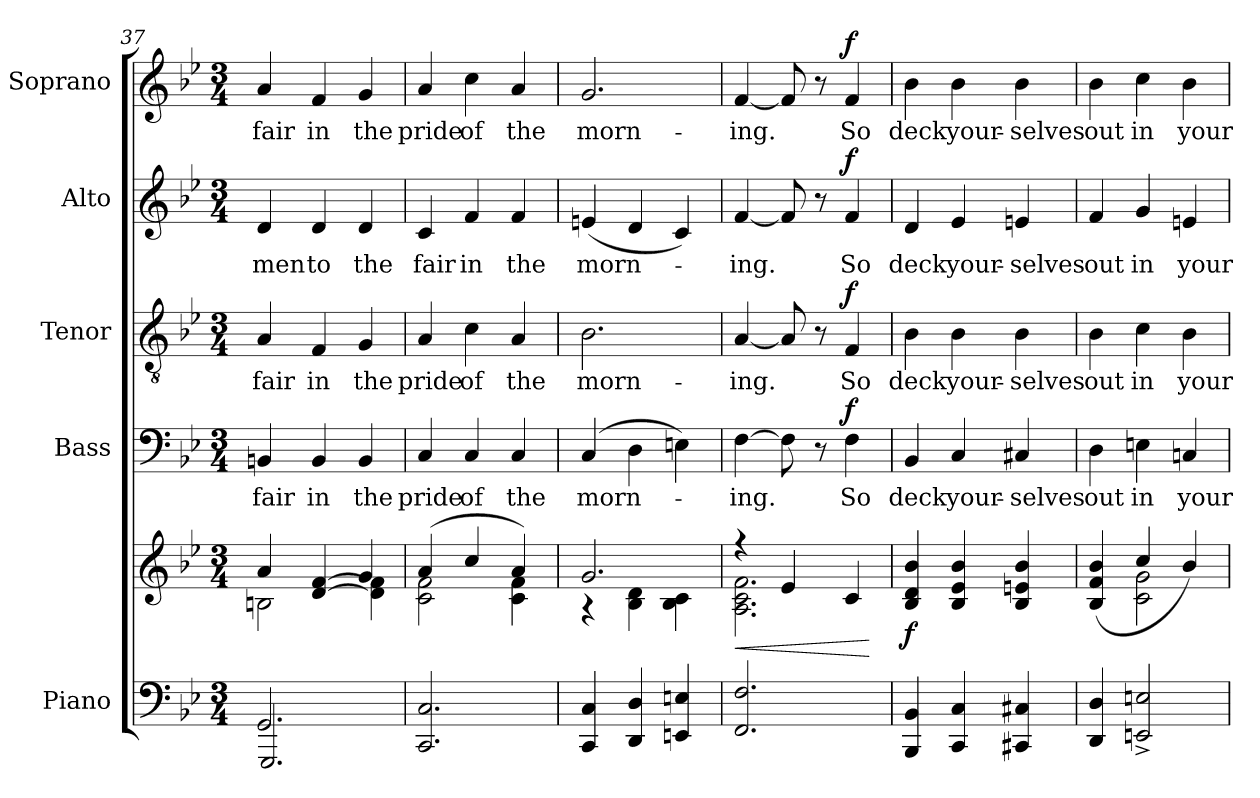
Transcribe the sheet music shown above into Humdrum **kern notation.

**kern	**kern	**dynam	**kern	**text	**dynam	**kern	**text	**dynam	**kern	**text	**dynam	**kern	**text	**dynam
*part5	*part5	*part5	*part4	*part4	*part4	*part3	*part3	*part3	*part2	*part2	*part2	*part1	*part1	*part1
*staff6	*staff5	*staff5/6	*staff4	*staff4	*staff4	*staff3	*staff3	*staff3	*staff2	*staff2	*staff2	*staff1	*staff1	*staff1
*I"Piano	*	*	*I"Bass	*	*	*I"Tenor	*	*	*I"Alto	*	*	*I"Soprano	*	*
*I'Pno.	*	*	*I'B.	*	*	*I'T.	*	*	*I'A.	*	*	*I'S.	*	*
*clefF4	*clefG2	*	*clefF4	*	*	*clefGv2	*	*	*clefG2	*	*	*clefG2	*	*
*	*	*	*	*	*	*ITrd7c12	*	*	*	*	*	*	*	*
*k[b-e-]	*k[b-e-]	*	*k[b-e-]	*	*	*k[b-e-]	*	*	*k[b-e-]	*	*	*k[b-e-]	*	*
*B-:	*B-:	*	*B-:	*	*	*B-:	*	*	*B-:	*	*	*B-:	*	*
*M3/4	*M3/4	*	*M3/4	*	*	*M3/4	*	*	*M3/4	*	*	*M3/4	*	*
=37	=37	=37	=37	=37	=37	=37	=37	=37	=37	=37	=37	=37	=37	=37
*^	*^	*	*	*	*	*	*	*	*	*	*	*	*	*
!	!	!	!	!	!	!LO:LY:b:color=#000000	!	!	!	!	!	!	!	!	!	!
!	!	!	!	!	!	!	!	!	!LO:LY:b:color=#000000	!	!	!	!	!	!	!
!	!	!	!	!	!	!	!	!	!	!	!	!LO:LY:b:color=#000000	!	!	!	!
!	!	!	!	!	!	!	!	!	!	!	!	!	!	!	!LO:LY:b:color=#000000	!
2.GGi/	2.GGGi/	4ai/	2Bni\	.	4BBni/	fair	.	4AAi/	fair	.	4di/	men	.	4ai/	fair	.
!	!	!	!	!	!	!LO:LY:b:color=#000000	!	!	!	!	!	!	!	!	!	!
!	!	!	!	!	!	!	!	!	!LO:LY:b:color=#000000	!	!	!	!	!	!	!
!	!	!	!	!	!	!	!	!	!	!	!	!LO:LY:b:color=#000000	!	!	!	!
!	!	!	!	!	!	!	!	!	!	!	!	!	!	!	!LO:LY:b:color=#000000	!
.	.	[>4di/ [>4fi	.	.	4BBi/	in	.	4FFi/	in	.	4di/	to	.	4fi/	in	.
!	!	!	!	!	!	!LO:LY:b:color=#000000	!	!	!	!	!	!	!	!	!	!
!	!	!	!	!	!	!	!	!	!LO:LY:b:color=#000000	!	!	!	!	!	!	!
!	!	!	!	!	!	!	!	!	!	!	!	!LO:LY:b:color=#000000	!	!	!	!
!	!	!	!	!	!	!	!	!	!	!	!	!	!	!	!LO:LY:b:color=#000000	!
.	.	4gi/	4di\] 4fi]	.	4BBi/	the	.	4GGi/	the	.	4di/	the	.	4gi/	the	.
*v	*v	*	*	*	*	*	*	*	*	*	*	*	*	*	*	*
=38	=38	=38	=38	=38	=38	=38	=38	=38	=38	=38	=38	=38	=38	=38	=38
!	!	!	!	!	!LO:LY:b:color=#000000	!	!	!	!	!	!	!	!	!	!
!	!	!	!	!	!	!	!	!LO:LY:b:color=#000000	!	!	!	!	!	!	!
!	!	!	!	!	!	!	!	!	!	!	!LO:LY:b:color=#000000	!	!	!	!
!	!	!	!	!	!	!	!	!	!	!	!	!	!	!LO:LY:b:color=#000000	!
2.CCi/ 2.Ci	(4ai/	2ci\ 2fi	.	4Ci/	pride	.	4AAi/	pride	.	4ci/	fair	.	4ai/	pride	.
!	!	!	!	!	!LO:LY:b:color=#000000	!	!	!	!	!	!	!	!	!	!
!	!	!	!	!	!	!	!	!LO:LY:b:color=#000000	!	!	!	!	!	!	!
!	!	!	!	!	!	!	!	!	!	!	!LO:LY:b:color=#000000	!	!	!	!
!	!	!	!	!	!	!	!	!	!	!	!	!	!	!LO:LY:b:color=#000000	!
.	4cci/	.	.	4Ci/	of	.	4Ci\	of	.	4fi/	in	.	4cci\	of	.
!	!	!	!	!	!LO:LY:b:color=#000000	!	!	!	!	!	!	!	!	!	!
!	!	!	!	!	!	!	!	!LO:LY:b:color=#000000	!	!	!	!	!	!	!
!	!	!	!	!	!	!	!	!	!	!	!LO:LY:b:color=#000000	!	!	!	!
!	!	!	!	!	!	!	!	!	!	!	!	!	!	!LO:LY:b:color=#000000	!
.	4ai/)	4ci\ 4fi	.	4Ci/	the	.	4AAi/	the	.	4fi/	the	.	4ai/	the	.
=39	=39	=39	=39	=39	=39	=39	=39	=39	=39	=39	=39	=39	=39	=39	=39
!	!	!	!	!	!LO:LY:b:color=#000000	!	!	!	!	!	!	!	!	!	!
!	!	!	!	!	!	!	!	!LO:LY:b:color=#000000	!	!	!	!	!	!	!
!	!	!	!	!	!	!	!	!	!	!	!LO:LY:b:color=#000000	!	!	!	!
!	!	!	!	!	!	!	!	!	!	!	!	!	!	!LO:LY:b:color=#000000	!
4CCi/ 4Ci	2.gi/	4r	.	(4Ci/	morn-	.	2.BB-i\	morn-	.	(4eni/	morn-	.	2.gi/	morn-	.
4DDi/ 4Di	.	4B-i\ 4di	.	4Di\	.	.	.	.	.	4di/	.	.	.	.	.
4EEni/ 4Eni	.	4B-i\ 4ci	.	4Eni\)	.	.	.	.	.	4ci/)	.	.	.	.	.
!!LO:LB:g=z
=40	=40	=40	=40	=40	=40	=40	=40	=40	=40	=40	=40	=40	=40	=40	=40
!	!	!	!LO:HP:b	!	!	!	!	!	!	!	!	!	!	!	!
!	!	!	!	!	!LO:LY:b:color=#000000	!	!	!	!	!	!	!	!	!	!
!	!	!	!	!	!	!	!	!LO:LY:b:color=#000000	!	!	!	!	!	!	!
!	!	!	!	!	!	!	!	!	!	!	!LO:LY:b:color=#000000	!	!	!	!
!	!	!	!	!	!	!	!	!	!	!	!	!	!	!LO:LY:b:color=#000000	!
2.FFi/ 2.Fi	4r	2.Ai\ 2.ci 2.fi	<	[>4Fi\	-ing.	.	[<4AAi/	-ing.	.	[<4fi/	-ing.	.	[<4fi/	-ing.	.
.	4e-i/	.	.	8Fi\]	.	.	8AAi/]	.	.	8fi/]	.	.	8fi/]	.	.
.	.	.	.	8r	.	.	8r	.	.	8r	.	.	8r	.	.
!	!	!	!	!	!LO:LY:b:color=#000000	!	!	!	!	!	!	!	!	!	!
!	!	!	!	!	!	!	!	!LO:LY:b:color=#000000	!	!	!	!	!	!	!
!	!	!	!	!	!	!	!	!	!	!	!LO:LY:b:color=#000000	!	!	!	!
!	!	!	!	!	!	!	!	!	!	!	!	!	!	!LO:LY:b:color=#000000	!
.	4ci/	.	.	4Fi\	So	f	4FFi/	So	f	4fi/	So	f	4fi/	So	f
*	*v	*v	*	*	*	*	*	*	*	*	*	*	*	*	*
.	.	[	.	.	.	.	.	.	.	.	.	.	.	.
=41	=41	=41	=41	=41	=41	=41	=41	=41	=41	=41	=41	=41	=41	=41
!	!	!	!	!LO:LY:b:color=#000000	!	!	!	!	!	!	!	!	!	!
!	!	!	!	!	!	!	!LO:LY:b:color=#000000	!	!	!	!	!	!	!
!	!	!	!	!	!	!	!	!	!	!LO:LY:b:color=#000000	!	!	!	!
!	!	!	!	!	!	!	!	!	!	!	!	!	!LO:LY:b:color=#000000	!
4BBB-i/ 4BB-i	4B-i/ 4di 4b-i	f	4BB-i/	deck	.	4BB-i\	deck	.	4di/	deck	.	4b-i\	deck	.
!	!	!	!	!LO:LY:b:color=#000000	!	!	!	!	!	!	!	!	!	!
!	!	!	!	!	!	!	!LO:LY:b:color=#000000	!	!	!	!	!	!	!
!	!	!	!	!	!	!	!	!	!	!LO:LY:b:color=#000000	!	!	!	!
!	!	!	!	!	!	!	!	!	!	!	!	!	!LO:LY:b:color=#000000	!
4CCi/ 4Ci	4B-i/ 4e-i 4b-i	.	4Ci/	your-	.	4BB-i\	your-	.	4e-i/	your-	.	4b-i\	your-	.
!	!	!	!	!LO:LY:b:color=#000000	!	!	!	!	!	!	!	!	!	!
!	!	!	!	!	!	!	!LO:LY:b:color=#000000	!	!	!	!	!	!	!
!	!	!	!	!	!	!	!	!	!	!LO:LY:b:color=#000000	!	!	!	!
!	!	!	!	!	!	!	!	!	!	!	!	!	!LO:LY:b:color=#000000	!
4CC#Xi/ 4C#Xi	4B-i/ 4eni 4b-i	.	4C#Xi/	-selves	.	4BB-i\	-selves	.	4eni/	-selves	.	4b-i\	-selves	.
=42	=42	=42	=42	=42	=42	=42	=42	=42	=42	=42	=42	=42	=42	=42
*	*^	*	*	*	*	*	*	*	*	*	*	*	*	*
!	!	!	!	!	!LO:LY:b:color=#000000	!	!	!	!	!	!	!	!	!	!
!	!	!	!	!	!	!	!	!LO:LY:b:color=#000000	!	!	!	!	!	!	!
!	!	!	!	!	!	!	!	!	!	!	!LO:LY:b:color=#000000	!	!	!	!
!	!	!	!	!	!	!	!	!	!	!	!	!	!	!LO:LY:b:color=#000000	!
4DDi/ 4Di	(4B-i/ 4fi 4b-i	4ryy	.	4Di\	out	.	4BB-i\	out	.	4fi/	out	.	4b-i\	out	.
!	!	!	!	!	!LO:LY:b:color=#000000	!	!	!	!	!	!	!	!	!	!
!	!	!	!	!	!	!	!	!LO:LY:b:color=#000000	!	!	!	!	!	!	!
!	!	!	!	!	!	!	!	!	!	!	!LO:LY:b:color=#000000	!	!	!	!
!	!	!	!	!	!	!	!	!	!	!	!	!	!	!LO:LY:b:color=#000000	!
2EEni/^ 2Eni^	4cci/	2ci\ 2gi	.	4Eni\	in	.	4Ci\	in	.	4gi/	in	.	4cci\	in	.
!	!	!	!	!	!LO:LY:b:color=#000000	!	!	!	!	!	!	!	!	!	!
!	!	!	!	!	!	!	!	!LO:LY:b:color=#000000	!	!	!	!	!	!	!
!	!	!	!	!	!	!	!	!	!	!	!LO:LY:b:color=#000000	!	!	!	!
!	!	!	!	!	!	!	!	!	!	!	!	!	!	!LO:LY:b:color=#000000	!
.	4b-i/)	.	.	4Cni/	your	.	4BB-i\	your	.	4eni/	your	.	4b-i\	your	.
*	*v	*v	*	*	*	*	*	*	*	*	*	*	*	*	*
=	=	=	=	=	=	=	=	=	=	=	=	=	=	=
*-	*-	*-	*-	*-	*-	*-	*-	*-	*-	*-	*-	*-	*-	*-
